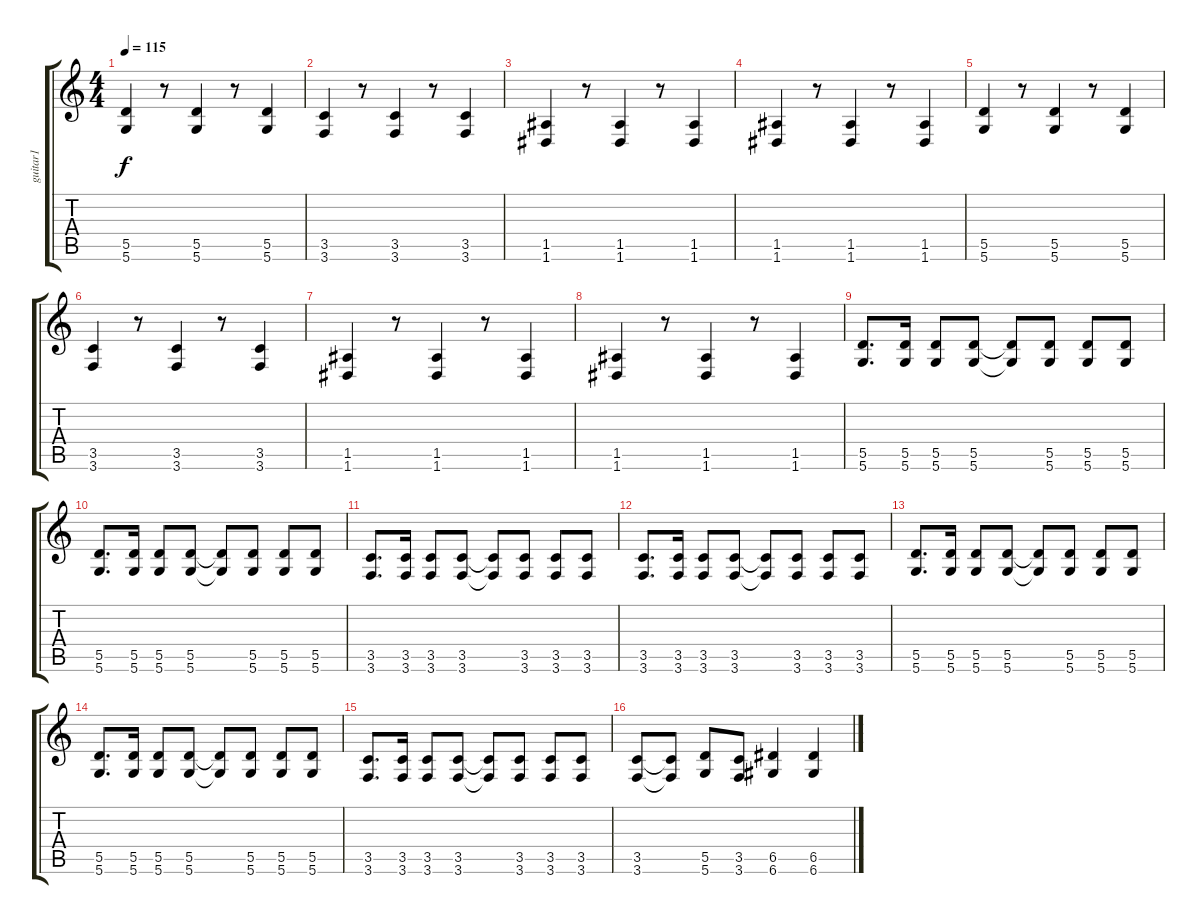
\track ("guitar1" "guitar1") {instrument overdrivenguitar}
\staff {score tabs}
\tuning (E4 B3 G3 D3 A2 D2) {hide}
\ts (4 4)
\tempo 115
\clef g2
\ks c
(5.5 5.6).4{dy f} r.8 (5.5 5.6).4 r.8 (5.5 5.6).4 |
(3.5 3.6).4 r.8 (3.5 3.6).4 r.8 (3.5 3.6).4 |
(1.5 1.6).4 r.8 (1.5 1.6).4 r.8 (1.5 1.6).4 |
(1.5 1.6).4 r.8 (1.5 1.6).4 r.8 (1.5 1.6).4 |
(5.5 5.6).4 r.8 (5.5 5.6).4 r.8 (5.5 5.6).4 |
(3.5 3.6).4 r.8 (3.5 3.6).4 r.8 (3.5 3.6).4 |
(1.5 1.6).4 r.8 (1.5 1.6).4 r.8 (1.5 1.6).4 |
(1.5 1.6).4 r.8 (1.5 1.6).4 r.8 (1.5 1.6).4 |
(5.5 5.6).8{d} (5.5 5.6).16 (5.5 5.6).8 (5.5 5.6).8 (5.5{t} 5.6{t}).8 (5.5 5.6).8 (5.5 5.6).8 (5.5 5.6).8 |
(5.5 5.6).8{d} (5.5 5.6).16 (5.5 5.6).8 (5.5 5.6).8 (5.5{t} 5.6{t}).8 (5.5 5.6).8 (5.5 5.6).8 (5.5 5.6).8 |
(3.5 3.6).8{d} (3.5 3.6).16 (3.5 3.6).8 (3.5 3.6).8 (3.5{t} 3.6{t}).8 (3.5 3.6).8 (3.5 3.6).8 (3.5 3.6).8 |
(3.5 3.6).8{d} (3.5 3.6).16 (3.5 3.6).8 (3.5 3.6).8 (3.5{t} 3.6{t}).8 (3.5 3.6).8 (3.5 3.6).8 (3.5 3.6).8 |
(5.5 5.6).8{d} (5.5 5.6).16 (5.5 5.6).8 (5.5 5.6).8 (5.5{t} 5.6{t}).8 (5.5 5.6).8 (5.5 5.6).8 (5.5 5.6).8 |
(5.5 5.6).8{d} (5.5 5.6).16 (5.5 5.6).8 (5.5 5.6).8 (5.5{t} 5.6{t}).8 (5.5 5.6).8 (5.5 5.6).8 (5.5 5.6).8 |
(3.5 3.6).8{d} (3.5 3.6).16 (3.5 3.6).8 (3.5 3.6).8 (3.5{t} 3.6{t}).8 (3.5 3.6).8 (3.5 3.6).8 (3.5 3.6).8 |
(3.5 3.6).8 (3.5{t} 3.6{t}).8 (5.5 5.6).8 (3.5 3.6).8 (6.5 6.6).4 (6.5 6.6).4
